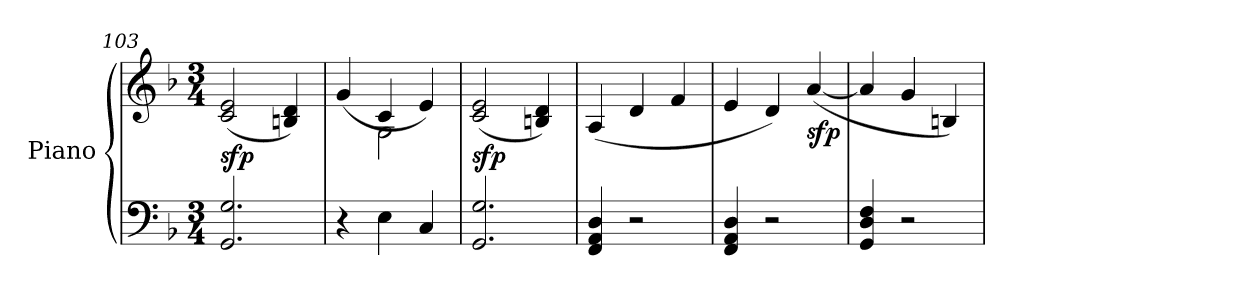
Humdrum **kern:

**kern	**kern	**dynam
*part1	*part1	*part1
*staff2	*staff1	*staff1/2
*I"Piano	*	*
*I'Pno.	*	*
*clefF4	*clefG2	*
*k[b-]	*k[b-]	*
*M3/4	*M3/4	*
=103	=103	=103
!	!	!LO:DY:b
2.GG/ 2.G/	(<2c/ 2e/	sfp
.	4Bn/ 4d/)	.
=104	=104	=104
*	*^	*
4r	(>4g/	4ryy	.
4E\	4c/	2G\	.
4C/	4e/)	.	.
*	*v	*v	*
=105	=105	=105
!	!	!LO:DY:b
2.GG/ 2.G/	(<2c/ 2e/	sfp
.	4Bn/ 4d/)	.
=106	=106	=106
4FF/ 4AA/ 4D/	(>4A/	.
2r	4d/	.
.	4f/	.
=107	=107	=107
4FF/ 4AA/ 4D/	4e/	.
2r	4d/)	.
!	!	!LO:DY:b
.	(<[4a/	sfp
=108	=108	=108
4GG/ 4D/ 4F/	4a/]	.
2r	4g/	.
.	4Bn/)	.
=	=	=
*-	*-	*-
